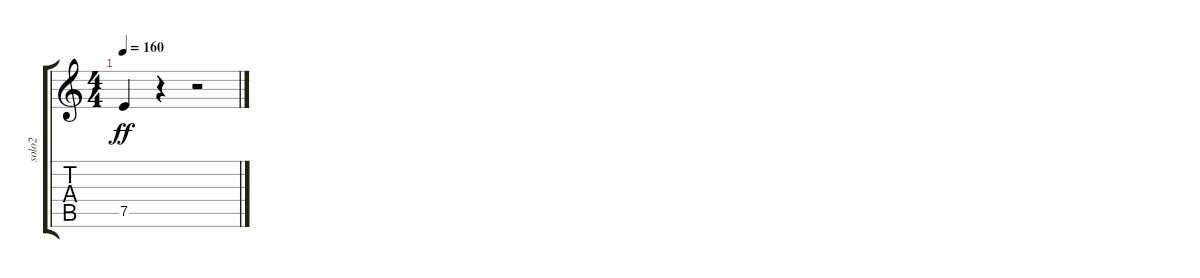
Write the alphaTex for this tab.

\track ("solo2" "solo2") {instrument distortionguitar}
\staff {score tabs}
\tuning (E4 B3 G3 D3 A2 E2) {hide}
\ts (4 4)
\tempo 160
\clef g2
\ks c
7.5.4{dy ff} r.4 r.2
